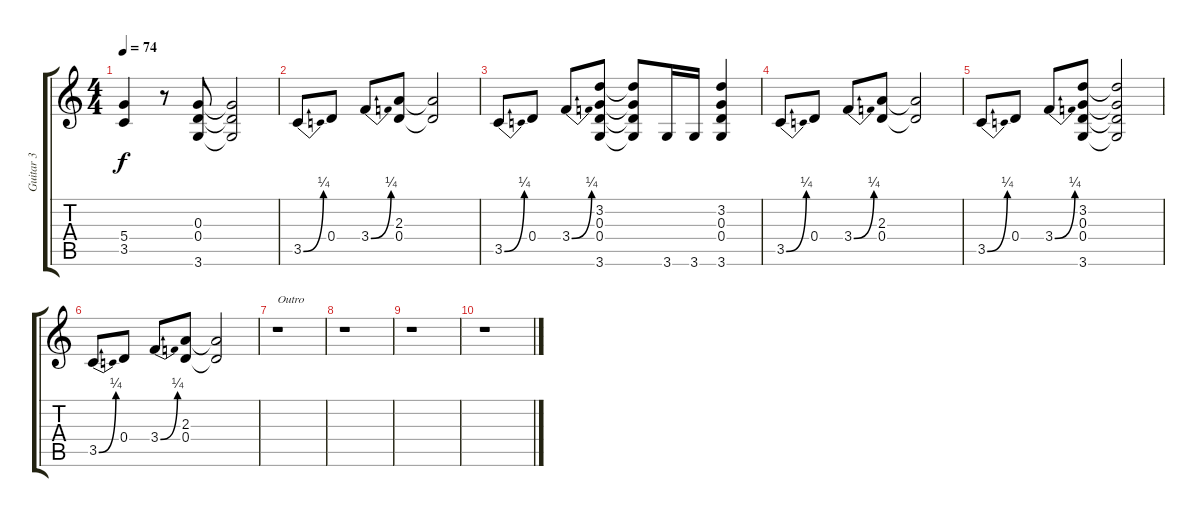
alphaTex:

\track ("Guitar 3" "Guitar 3") {instrument distortionguitar}
\staff {score tabs}
\tuning (E4 B3 G3 D3 A2 E2) {hide}
\ts (4 4)
\tempo 74
\clef g2
\ks c
(5.4 3.5).4{dy f} r.8 (0.3 0.4 3.6).8 (0.3{t} 0.4{t} 3.6{t}).2 |
3.5{be (bend 0 0 60 1)}.8 0.4.8 3.4{be (bend 0 0 60 1)}.8 (2.3 0.4).8 (2.3{t} 0.4{t}).2 |
3.5{be (bend 0 0 60 1)}.8 0.4.8 3.4{be (bend 0 0 60 1)}.8 (3.2 0.3 0.4 3.6).8 (3.2{t} 0.3{t} 0.4{t} 3.6{t}).8 3.6.16 3.6.16 (3.2 0.3 0.4 3.6).4 |
3.5{be (bend 0 0 60 1)}.8 0.4.8 3.4{be (bend 0 0 60 1)}.8 (2.3 0.4).8 (2.3{t} 0.4{t}).2 |
3.5{be (bend 0 0 60 1)}.8 0.4.8 3.4{be (bend 0 0 60 1)}.8 (3.2 0.3 0.4 3.6).8 (3.2{t} 0.3{t} 0.4{t} 3.6{t}).2 |
3.5{be (bend 0 0 60 1)}.8 0.4.8 3.4{be (bend 0 0 60 1)}.8 (2.3 0.4).8 (2.3{t} 0.4{t}).2 |
r.1{txt "Outro"} |
r.1 |
r.1 |
r.1
